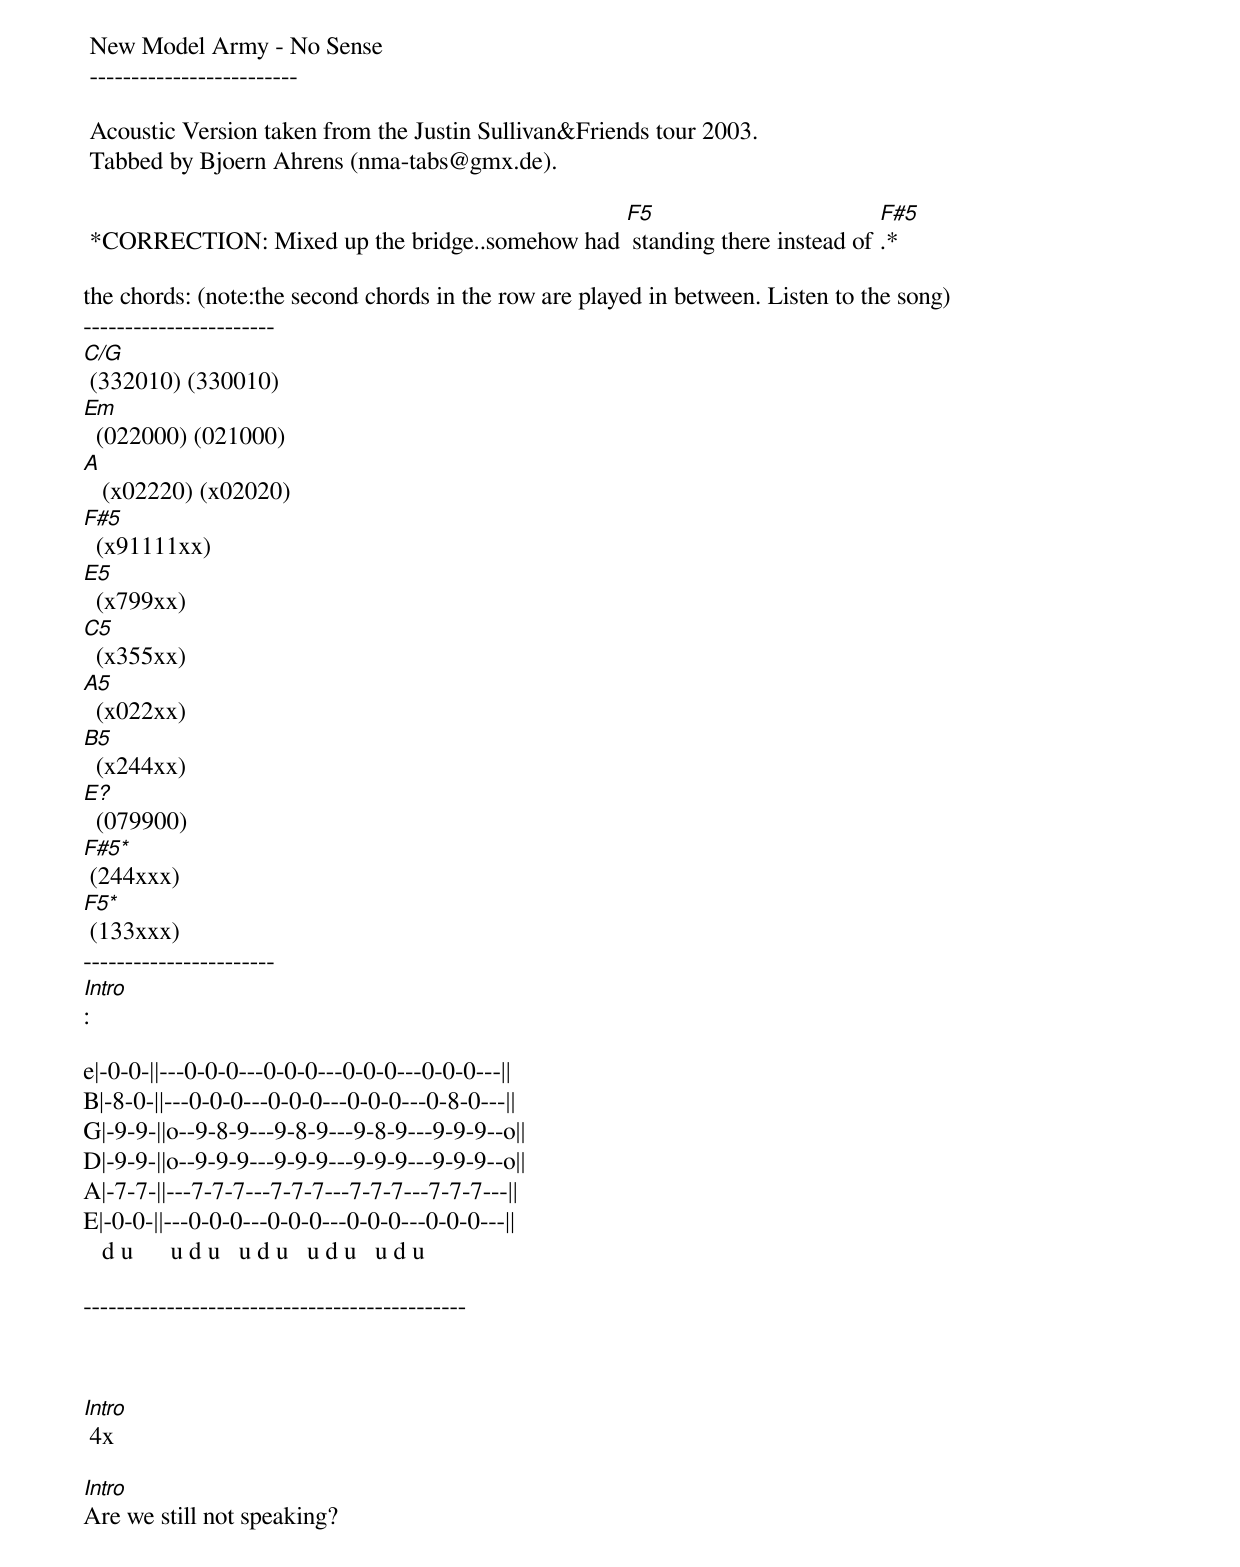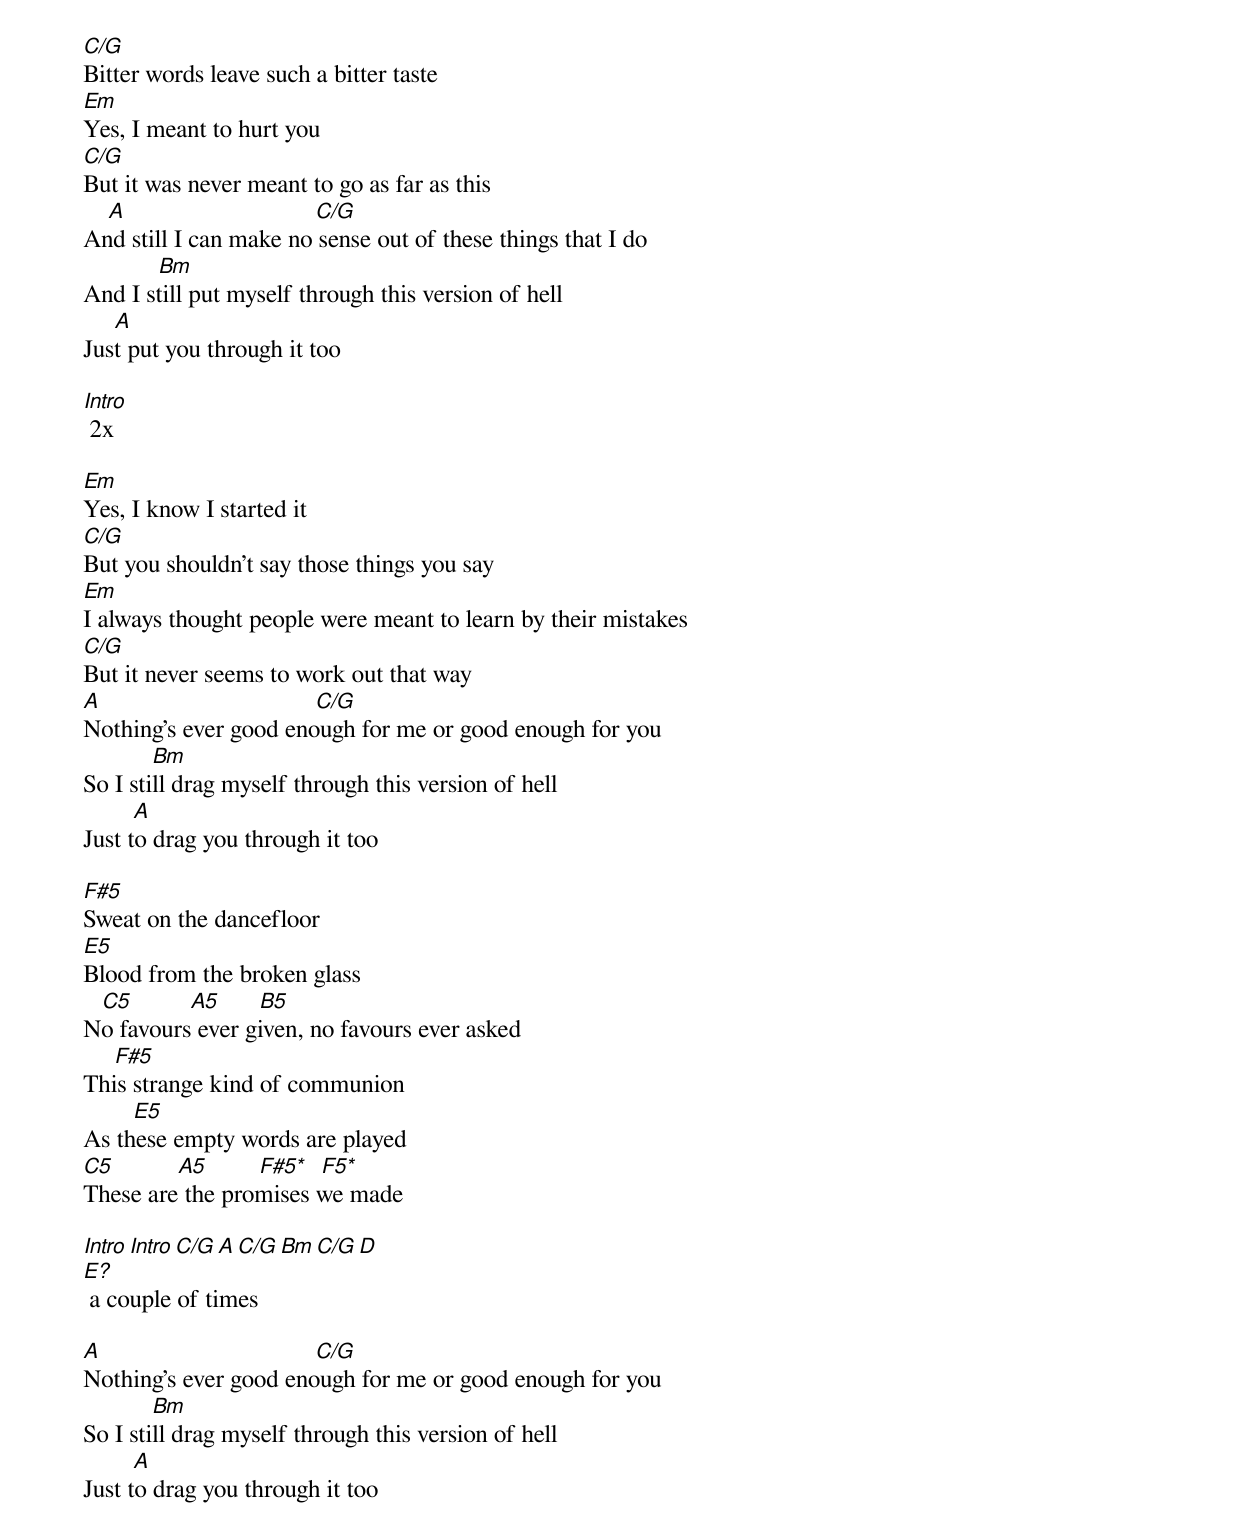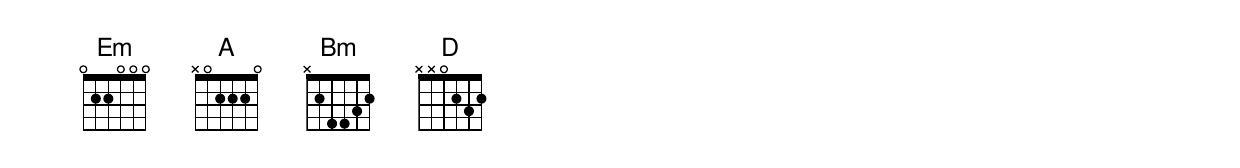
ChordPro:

 New Model Army - No Sense
 -------------------------

 Acoustic Version taken from the Justin Sullivan&Friends tour 2003.
 Tabbed by Bjoern Ahrens (nma-tabs@gmx.de).

 *CORRECTION: Mixed up the bridge..somehow had [F5] standing there instead of [F#5].*

the chords: (note:the second chords in the row are played in between. Listen to the song)
-----------------------
[C/G] (332010) (330010)
[Em]  (022000) (021000)
[A]   (x02220) (x02020)
[F#5]  (x91111xx)
[E5]  (x799xx)
[C5]  (x355xx)
[A5]  (x022xx)
[B5]  (x244xx)
[E?]  (079900)
[F#5*] (244xxx)
[F5*] (133xxx)
-----------------------
[Intro]:

e|-0-0-||---0-0-0---0-0-0---0-0-0---0-0-0---||
B|-8-0-||---0-0-0---0-0-0---0-0-0---0-8-0---||
G|-9-9-||o--9-8-9---9-8-9---9-8-9---9-9-9--o||
D|-9-9-||o--9-9-9---9-9-9---9-9-9---9-9-9--o||
A|-7-7-||---7-7-7---7-7-7---7-7-7---7-7-7---||
E|-0-0-||---0-0-0---0-0-0---0-0-0---0-0-0---||
   d u      u d u   u d u   u d u   u d u

----------------------------------------------



[Intro] 4x

[Intro]
Are we still not speaking?
[C/G]
Bitter words leave such a bitter taste
[Em]
Yes, I meant to hurt you
[C/G]
But it was never meant to go as far as this
    [A]                              [C/G]
And still I can make no sense out of these things that I do
            [Bm]
And I still put myself through this version of hell
     [A]
Just put you through it too

[Intro] 2x

[Em]
Yes, I know I started it
[C/G]
But you shouldn't say those things you say
[Em]
I always thought people were meant to learn by their mistakes
[C/G]
But it never seems to work out that way
[A]                                  [C/G]
Nothing's ever good enough for me or good enough for you
           [Bm]
So I still drag myself through this version of hell
        [A]
Just to drag you through it too

[F#5]
Sweat on the dancefloor
[E5]
Blood from the broken glass
   [C5]         [A5]      [B5]
No favours ever given, no favours ever asked
     [F#5]
This strange kind of communion
        [E5]
As these empty words are played
[C5]          [A5]        [F#5*]  [F5*]
These are the promises we made

[Intro][Intro][C/G][A][C/G][Bm][C/G][D]
[E?] a couple of times

[A]                                  [C/G]
Nothing's ever good enough for me or good enough for you
           [Bm]
So I still drag myself through this version of hell
        [A]
Just to drag you through it too
